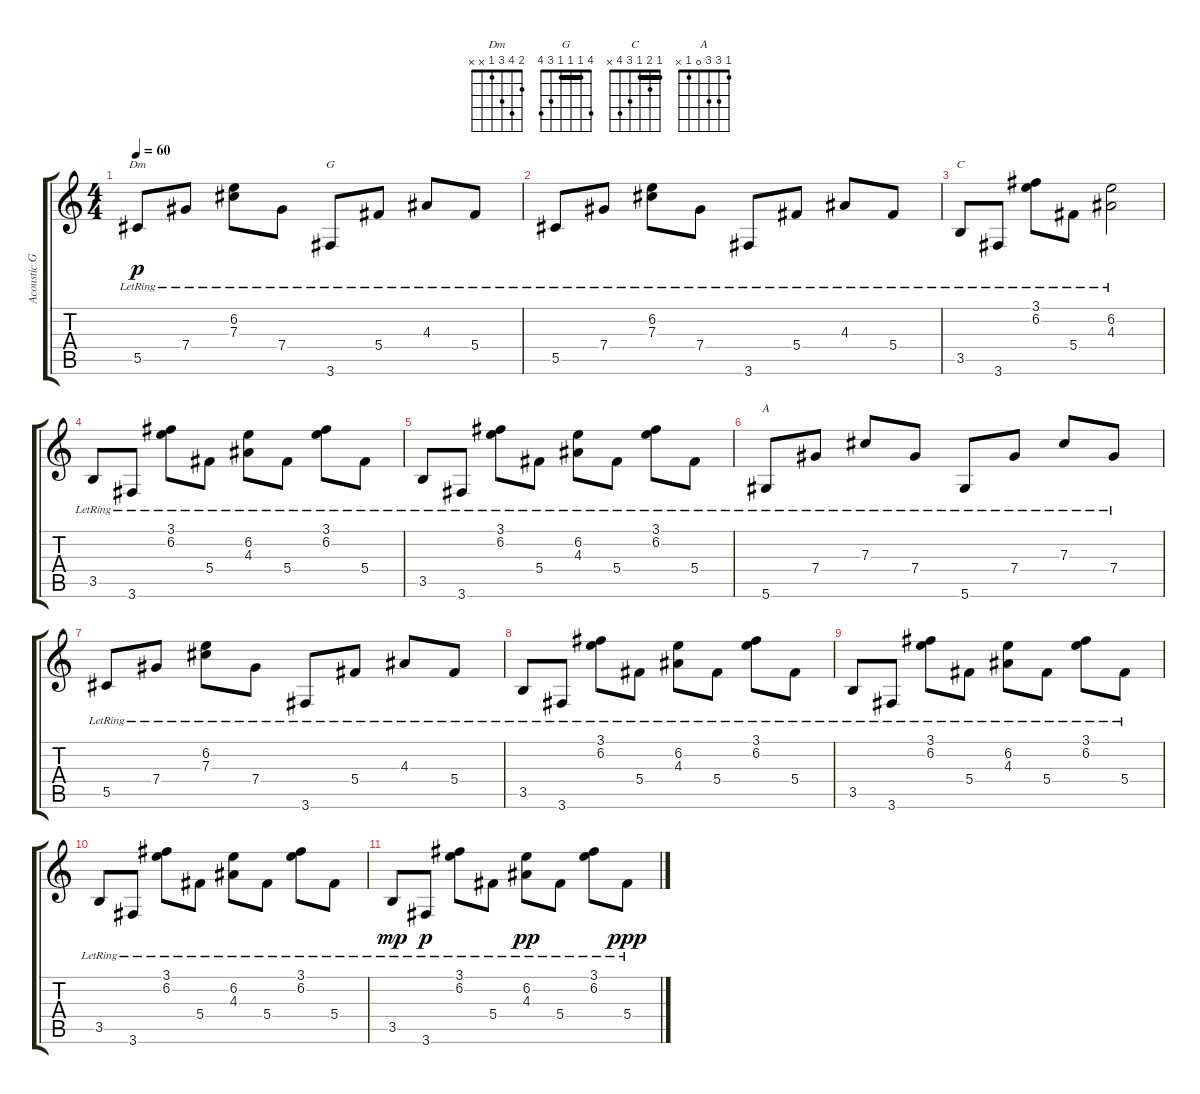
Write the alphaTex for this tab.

\track ("Acoustic Guitar" "Acoustic G") {instrument acousticguitarsteel}
\staff {score tabs}
\tuning (Eb4 Bb3 Gb3 Db3 Ab2 Eb2) {hide}
\chord ("Dm" 2 4 3 1 x x)
\chord ("G" 4 1 1 1 3 4) {barre 1}
\chord ("C" 1 2 1 3 4 x) {barre 1}
\chord ("A" 1 3 3 0 1 x)
\ts (4 4)
\tempo 60
\clef g2
\ks c
5.5{lr}.8{ch "Dm" dy p} 7.4{lr}.8 (6.2{lr} 7.3{lr}).8 7.4{lr}.8 3.6{lr}.8{ch "G"} 5.4{lr}.8 4.3{lr}.8 5.4{lr}.8 |
5.5{lr}.8 7.4{lr}.8 (6.2{lr} 7.3{lr}).8 7.4{lr}.8 3.6{lr}.8 5.4{lr}.8 4.3{lr}.8 5.4{lr}.8 |
3.5{lr}.8{ch "C"} 3.6{lr}.8 (3.1{lr} 6.2{lr}).8 5.4{lr}.8 (6.2{lr} 4.3{lr}).2 |
3.5{lr}.8 3.6{lr}.8 (3.1{lr} 6.2{lr}).8 5.4{lr}.8 (6.2{lr} 4.3{lr}).8 5.4{lr}.8 (3.1{lr} 6.2{lr}).8 5.4{lr}.8 |
3.5{lr}.8 3.6{lr}.8 (3.1{lr} 6.2{lr}).8 5.4{lr}.8 (6.2{lr} 4.3{lr}).8 5.4{lr}.8 (3.1{lr} 6.2{lr}).8 5.4{lr}.8 |
5.6{lr}.8{ch "A"} 7.4{lr}.8 7.3{lr}.8 7.4{lr}.8 5.6{lr}.8 7.4{lr}.8 7.3{lr}.8 7.4{lr}.8 |
5.5{lr}.8 7.4{lr}.8 (6.2{lr} 7.3{lr}).8 7.4{lr}.8 3.6{lr}.8 5.4{lr}.8 4.3{lr}.8 5.4{lr}.8 |
3.5{lr}.8 3.6{lr}.8 (3.1{lr} 6.2{lr}).8 5.4{lr}.8 (6.2{lr} 4.3{lr}).8 5.4{lr}.8 (3.1{lr} 6.2{lr}).8 5.4{lr}.8 |
3.5{lr}.8 3.6{lr}.8 (3.1{lr} 6.2{lr}).8 5.4{lr}.8 (6.2{lr} 4.3{lr}).8 5.4{lr}.8 (3.1{lr} 6.2{lr}).8 5.4{lr}.8 |
3.5{lr}.8 3.6{lr}.8 (3.1{lr} 6.2{lr}).8 5.4{lr}.8 (6.2{lr} 4.3{lr}).8 5.4{lr}.8 (3.1{lr} 6.2{lr}).8 5.4{lr}.8 |
3.5{lr}.8{dy mp} 3.6{lr}.8{dy p} (3.1{lr} 6.2{lr}).8 5.4{lr}.8 (6.2{lr} 4.3{lr}).8{dy pp} 5.4{lr}.8 (3.1{lr} 6.2{lr}).8 5.4{lr}.8{dy ppp}
